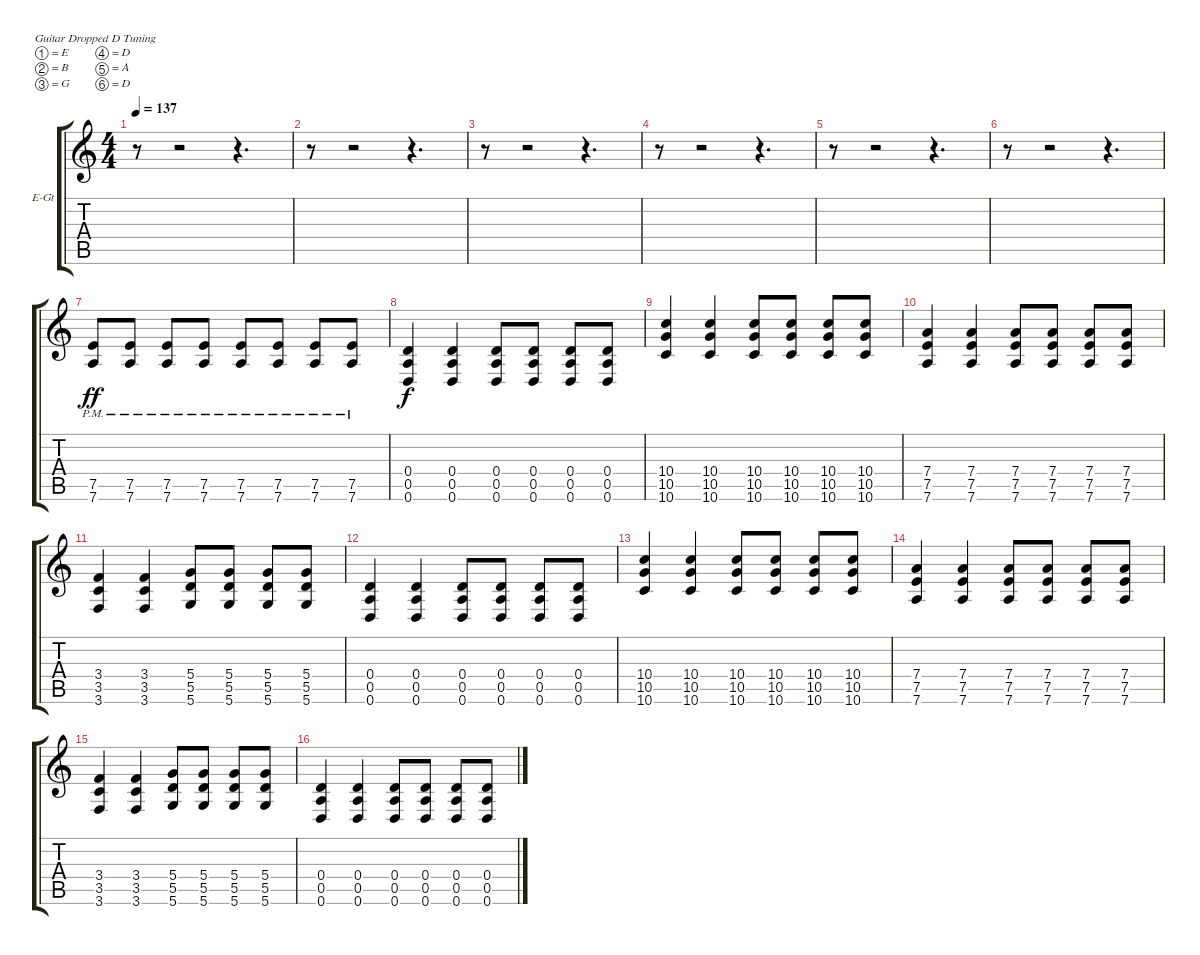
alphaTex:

\bracketExtendMode groupsimilarinstruments
\firstSystemTrackNameOrientation horizontal
\otherSystemsTrackNameOrientation horizontal
\track ("Distortion-guitar (Paul)" "E-Gt") {instrument distortionguitar}
\staff {score tabs}
\tuning (E4 B3 G3 D3 A2 D2)
\ts (4 4)
\tempo 137
\clef g2
\ks c
r.8{dy f} r.2 r.4{d} |
r.8 r.2 r.4{d} |
r.8 r.2 r.4{d} |
r.8 r.2 r.4{d} |
r.8 r.2 r.4{d} |
r.8 r.2 r.4{d} |
(7.5{pm} 7.6).8{dy ff} (7.5{pm} 7.6).8 (7.5{pm} 7.6).8 (7.5{pm} 7.6).8 (7.5{pm} 7.6).8 (7.5{pm} 7.6).8 (7.5{pm} 7.6).8 (7.5{pm} 7.6).8 |
(0.4 0.5 0.6).4{dy f} (0.4 0.5 0.6).4 (0.4 0.5 0.6).8 (0.4 0.5 0.6).8 (0.4 0.5 0.6).8 (0.4 0.5 0.6).8 |
(10.5 10.6 10.4).4 (10.5 10.6 10.4).4 (10.5 10.6 10.4).8 (10.5 10.6 10.4).8 (10.5 10.6 10.4).8 (10.5 10.6 10.4).8 |
(7.4 7.5 7.6).4 (7.4 7.5 7.6).4 (7.4 7.5 7.6).8 (7.4 7.5 7.6).8 (7.4 7.5 7.6).8 (7.4 7.5 7.6).8 |
(3.4 3.5 3.6).4 (3.4 3.5 3.6).4 (5.4 5.6 5.5).8 (5.4 5.6 5.5).8 (5.4 5.6 5.5).8 (5.4 5.6 5.5).8 |
(0.4 0.5 0.6).4 (0.4 0.5 0.6).4 (0.4 0.5 0.6).8 (0.4 0.5 0.6).8 (0.4 0.5 0.6).8 (0.4 0.5 0.6).8 |
(10.5 10.6 10.4).4 (10.5 10.6 10.4).4 (10.5 10.6 10.4).8 (10.5 10.6 10.4).8 (10.5 10.6 10.4).8 (10.5 10.6 10.4).8 |
(7.4 7.5 7.6).4 (7.4 7.5 7.6).4 (7.4 7.5 7.6).8 (7.4 7.5 7.6).8 (7.4 7.5 7.6).8 (7.4 7.5 7.6).8 |
(3.4 3.5 3.6).4 (3.4 3.5 3.6).4 (5.4 5.6 5.5).8 (5.4 5.6 5.5).8 (5.4 5.6 5.5).8 (5.4 5.6 5.5).8 |
(0.4 0.5 0.6).4 (0.4 0.5 0.6).4 (0.4 0.5 0.6).8 (0.4 0.5 0.6).8 (0.4 0.5 0.6).8 (0.4 0.5 0.6).8
